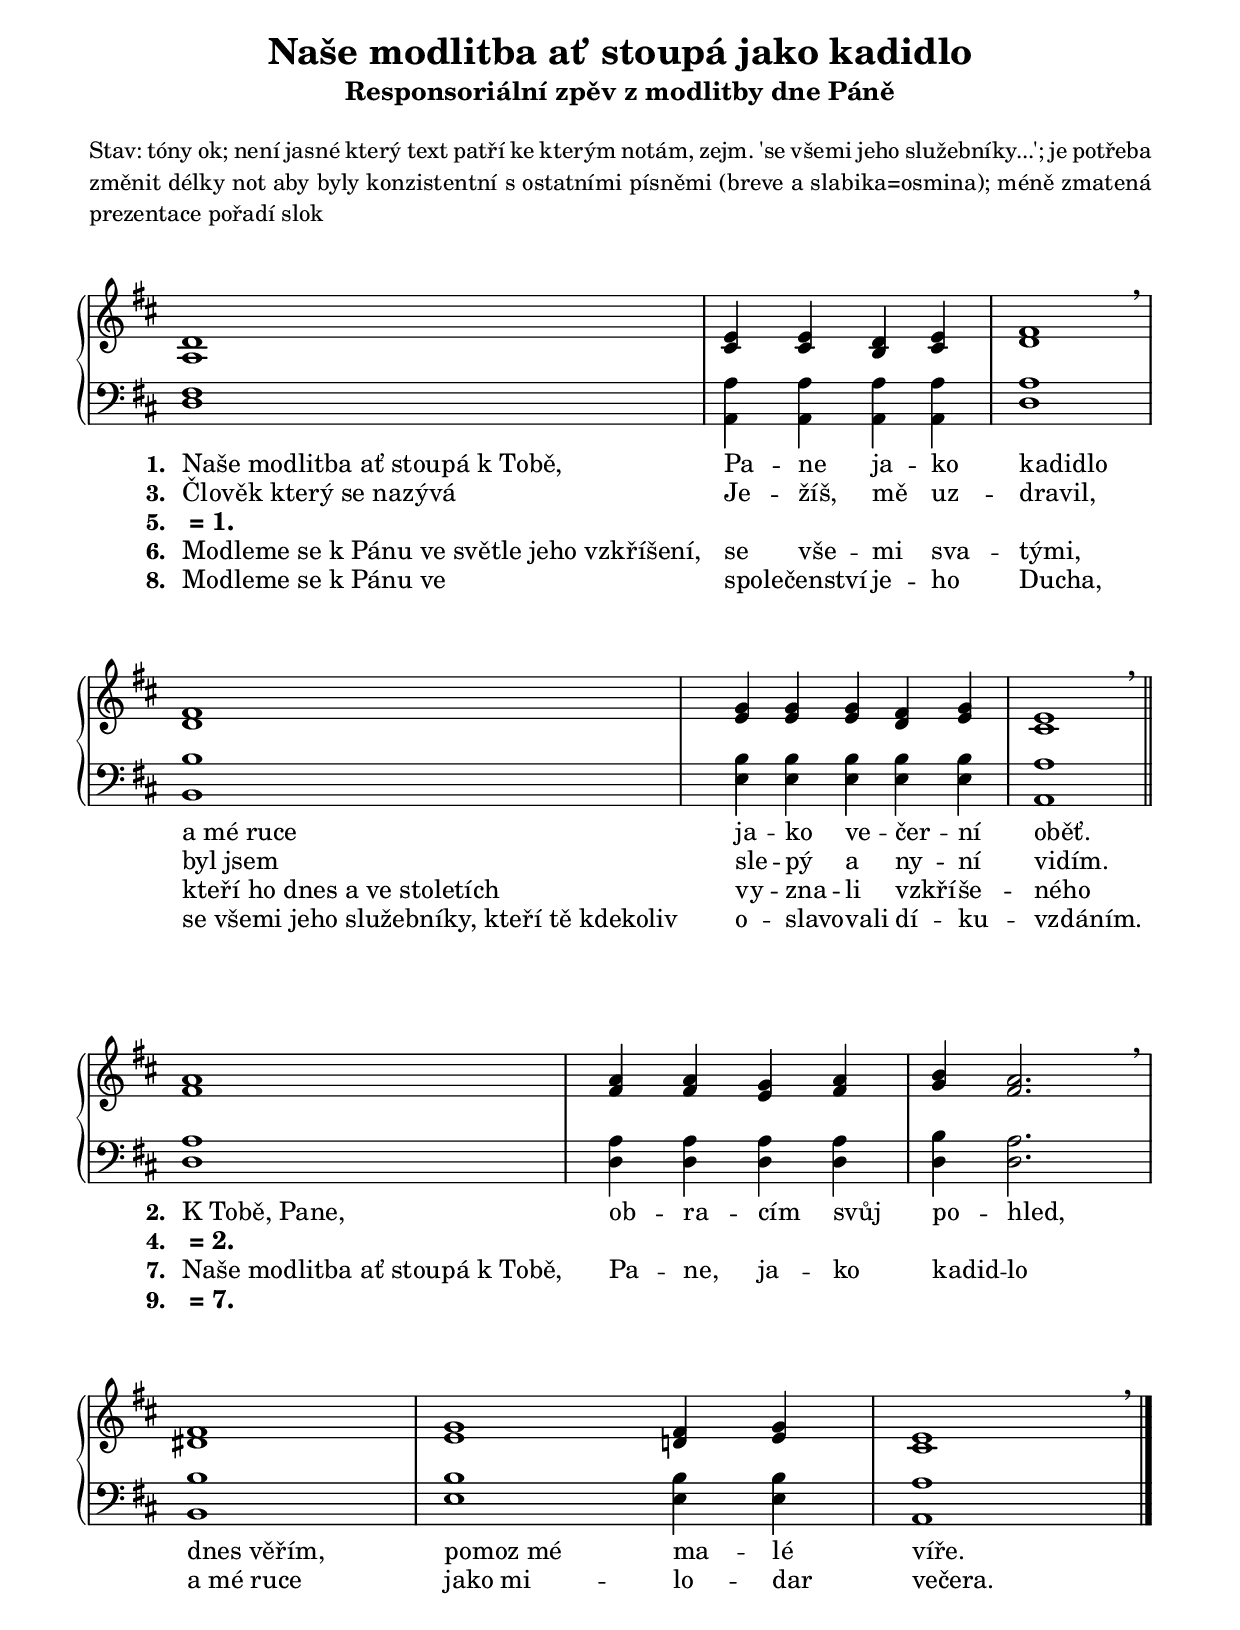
\version "2.18.2"
  
\include "../common-includes/macros.ily"
\include "../common-includes/paper.ily"
\include "../common-includes/layout.ily"

kadidlo_melodie_a_prava = \relative c' {
    \key d \major
    \clef treble
    \language "deutsch"
    \noTime
    \autoBeamOff
    \accidentalStyle forget
    \cadenzaOn

    <d a>1 \bbar
    <e cis>4 <e cis>4 <d h>4 <e cis>4 \bbar
    <fis d>1 \breathe \bbar
    
    <fis d>1 \bbar
    <g e>4 <g e>4 <g e>4 <fis d>4 <g e>4 \bbar
    <e cis>1 \breathe \dbar
    
    \cadenzaOff
}

kadidlo_melodie_a_leva = \relative c {
    \key d \major
    \clef bass
    \language "deutsch"
    \noTime
    \autoBeamOff
    \accidentalStyle forget
    \cadenzaOn

    <fis d>1 \bbar
    \repeat unfold 4 <a a,>4 \bbar
    <a d,>1 \bbar
    
    <h h,>1 \bbar
    \repeat unfold 5 {<h e,>4} \bbar
    <a a,>1 \dbar
    
    \cadenzaOff
}

kadidlo_slova_a_a = \lyricmode {
    \set stanza = "1. "
    "Naše modlitba ať stoupá k Tobě,"1
    Pa4 -- ne4 ja4 -- ko4
    kadidlo1
    
    "a mé ruce"1
    ja4 -- ko4 ve4 -- čer4 -- ní4
    oběť.1
}

kadidlo_slova_a_c = \lyricmode {
    \set stanza = "3. "
    "Člověk který se nazývá"1
    Je4 -- žíš,4 mě4 uz4 --
    dravil,1
    
    "byl jsem"1
    sle4 -- pý4 a4 ny4 -- ní4
    vidím.1
}

kadidlo_slova_a_e = \lyricmode {
    \set stanza = "5. "
    \markup { \bold " = 1." }1
}

kadidlo_slova_a_f = \lyricmode {
    \set stanza = "6. "
    "Modleme se k Pánu ve světle jeho vzkříšení,"1
    se4 vše4 -- mi4 sva4 --
    tými,1
    
    "kteří ho dnes a ve stoletích"1
    vy4 -- zna4 -- li4 vzkří4 -- še4 --
    ného1
}

kadidlo_slova_a_h = \lyricmode {
    \set stanza = "8. "
    "Modleme se k Pánu ve"1
    společenství2 je4 -- ho4
    Ducha,1
    
    "se všemi jeho služebníky, kteří tě kdekoliv"1
    o4 -- slavo4 -- vali4 dí4 -- ku4 --
    vzdáním.1
}

kadidlo_ref_doprovod = \new PianoStaff <<
    \new Staff \kadidlo_melodie_a_prava
    \new Staff \kadidlo_melodie_a_leva
    \new Lyrics \kadidlo_slova_a_a
    \new Lyrics \kadidlo_slova_a_c
    \new Lyrics \kadidlo_slova_a_e
    \new Lyrics \kadidlo_slova_a_f
    \new Lyrics \kadidlo_slova_a_h
>>

kadidlo_melodie_b_prava = \relative c' {
    \key d \major
    \clef treble
    \language "deutsch"
    \noTime
    \autoBeamOff
    \cadenzaOn
    
    <a' fis>1 \bbar
    <a fis>4 <a fis>4 <g e>4 <a fis>4 \bbar
    <h g>4 <a fis>2. \breathe \bbar
    
    <fis dis>1 \bbar
    <g e>1 <fis d>4 <g e>4 \bbar
    <e cis>1 \breathe \bar "|."
    
    \cadenzaOff
}

kadidlo_melodie_b_leva = \relative c' {
    \key d \major
    \clef bass
    \language "deutsch"
    \noTime
    \autoBeamOff
    \cadenzaOn
    
    <a d,>1 \bbar
    \repeat unfold 4 {<a d,>4} \bbar
    <h d,>4 <a d,>2. \bbar
    
    <h h,>1 \bbar
    <h e,>1 <h e,>4 <h e,>4 \bbar
    <a a,>1 \bar "|."
    
    \cadenzaOff
}

kadidlo_slova_b_b = \lyricmode {
    \set stanza = "2. "
    "K Tobě, Pane,"1
    ob4 -- ra4 -- cím4 svůj4
    po4 -- hled,2.
    
    "dnes věřím,"1
    "pomoz mé"1 ma4 -- lé4
    víře.1
}

kadidlo_slova_b_d = \lyricmode {
    \set stanza = "4. "
    \markup { \bold " = 2." }1
}

kadidlo_slova_b_g = \lyricmode {
    \set stanza = "7. "
    "Naše modlitba ať stoupá k Tobě,"1
    Pa4 -- ne,4 ja4 -- ko4
    kadid4 -- lo2.
    
    "a mé ruce"1
    "jako mi"1 -- lo4 -- dar4
    večera.1
}

kadidlo_slova_b_i = \lyricmode {
    \set stanza = "9. "
    \markup { \bold " = 7." }1
}

kadidlo_sloka_doprovod = \new PianoStaff <<
    \new Staff \kadidlo_melodie_b_prava
    \new Staff \kadidlo_melodie_b_leva
    \new Lyrics \kadidlo_slova_b_b
    \new Lyrics \kadidlo_slova_b_d
    \new Lyrics \kadidlo_slova_b_g
    \new Lyrics \kadidlo_slova_b_i
>>


\book {
    \bookpart {
    \header {
        title = "Naše modlitba ať stoupá jako kadidlo"
        subtitle = "Responsoriální zpěv z modlitby dne Páně"
    }
    \tocItem \markup { "Naše modlitba ať stoupá jako kadidlo" }
    \markup {
        %\fill-line { \center-column { "Responsoriální zpěv z modlitby dne Páně" } }
        \column {
            \vspace #1
            \justify { Stav:
                       tóny ok;
                       není jasné který text patří ke kterým notám, zejm. 'se všemi jeho služebníky...';
                       je potřeba změnit délky not aby byly konzistentní s ostatními písněmi (breve a slabika=osmina);
                       méně zmatená prezentace pořadí slok
            }
            \vspace #1.5
        }
    }
    \score {
        \kadidlo_ref_doprovod
    }
    \markup {
      \vspace #3
    }
    \score {
        \kadidlo_sloka_doprovod
    }
}

}
